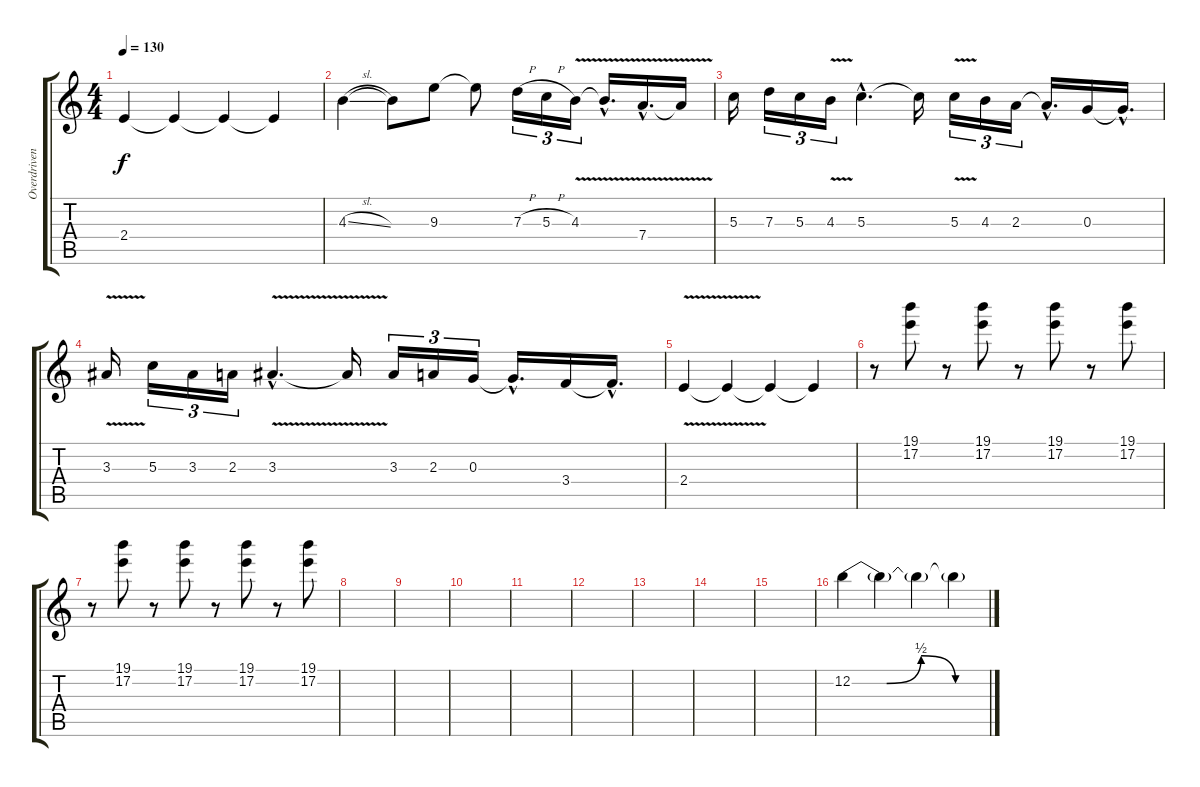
\track ("Overdriven Solo Guitar  " "Overdriven") {instrument overdrivenguitar}
\staff {score tabs}
\tuning (E4 B3 G3 D3 A2 E2) {hide}
\ts (4 4)
\tempo 130
\clef g2
\ks c
2.4.4{dy f} 2.4{t}.4 2.4{t}.4 2.4{t}.4 |
4.3{sl}.4{volume 16 balance 13 instrument overdrivenguitar} 4.3{t}.8 9.3.8 9.3{t}.8 7.3{h}.16{tu (3 2)} 5.3{h}.16{tu (3 2)} 4.3{v}.16{tu (3 2)} 4.3{hac t}.16{d} 7.4{v hac}.16{d} 7.4{t}.16 |
5.3.16 7.3.16{tu (3 2)} 5.3.16{tu (3 2)} 4.3{v}.16{tu (3 2)} 5.3{hac}.4{d} 5.3{t}.16 5.3{v}.16{tu (3 2)} 4.3.16{tu (3 2)} 2.3.16{tu (3 2)} 2.3{hac t}.16{d} 0.3.16 0.3{hac t}.16{d} |
3.3{v}.16 5.3.16{tu (3 2)} 3.3.16{tu (3 2)} 2.3.16{tu (3 2)} 3.3{v hac}.4{d} 3.3{t}.16 3.3.16{tu (3 2)} 2.3.16{tu (3 2)} 0.3.16{tu (3 2)} 0.3{hac t}.16{d} 3.4.16 3.4{hac t}.16{d} |
2.4{v}.4 2.4{t}.4 2.4{t}.4 2.4{t}.4 |
r.8 (19.1 17.2).8{volume 16 balance 16} r.8 (19.1 17.2).8{volume 12 balance 14} r.8 (19.1 17.2).8{volume 10 balance 12} r.8 (19.1 17.2).8{volume 8 balance 10} |
r.8 (19.1 17.2).8{volume 16 balance 16} r.8 (19.1 17.2).8{volume 12 balance 14} r.8 (19.1 17.2).8{volume 10 balance 12} r.8 (19.1 17.2).8{volume 8 balance 10} |
|
|
|
|
|
|
|
|
12.2{be (custom 0 0 15 0 30 2 45 0 60 0)}.4 12.2{t}.4 12.2{t}.4 12.2{t}.4
